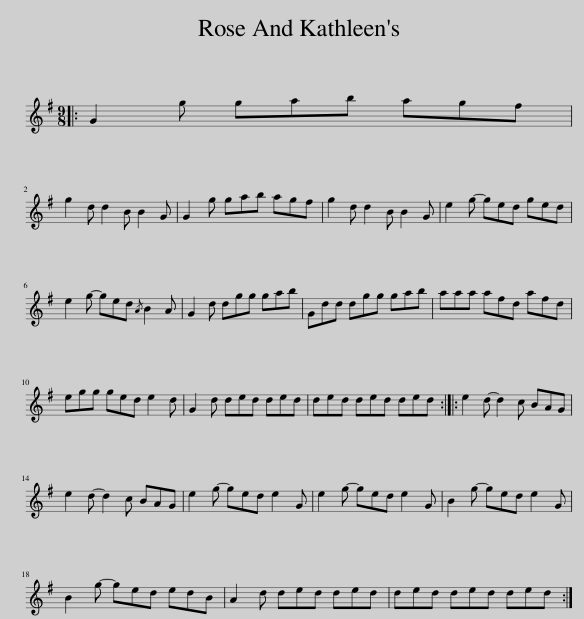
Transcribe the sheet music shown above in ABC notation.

X:1
L:1/8
M:9/8
I:linebreak $
K:G
V:1 treble
V:1
|: G2 g gab agf |$ g2 d d2 B B2 G | G2 g gab agf | g2 d d2 B B2 G | e2 g- ged ged |$ %5
 e2 g- ged{/A} B2 A | G2 d dgg gab | Gdd dgg gab | aaa afd afd |$ egg ged e2 d | %10
 G2 d ded ded | ded ded ded :: e2 d- d2 c BAG |$ e2 d- d2 c BAG | e2 g- ged e2 G | %15
 e2 g- ged e2 G | B2 g- ged e2 G |$ B2 g- ged edB | A2 d ded ded | ded ded ded :| %20
